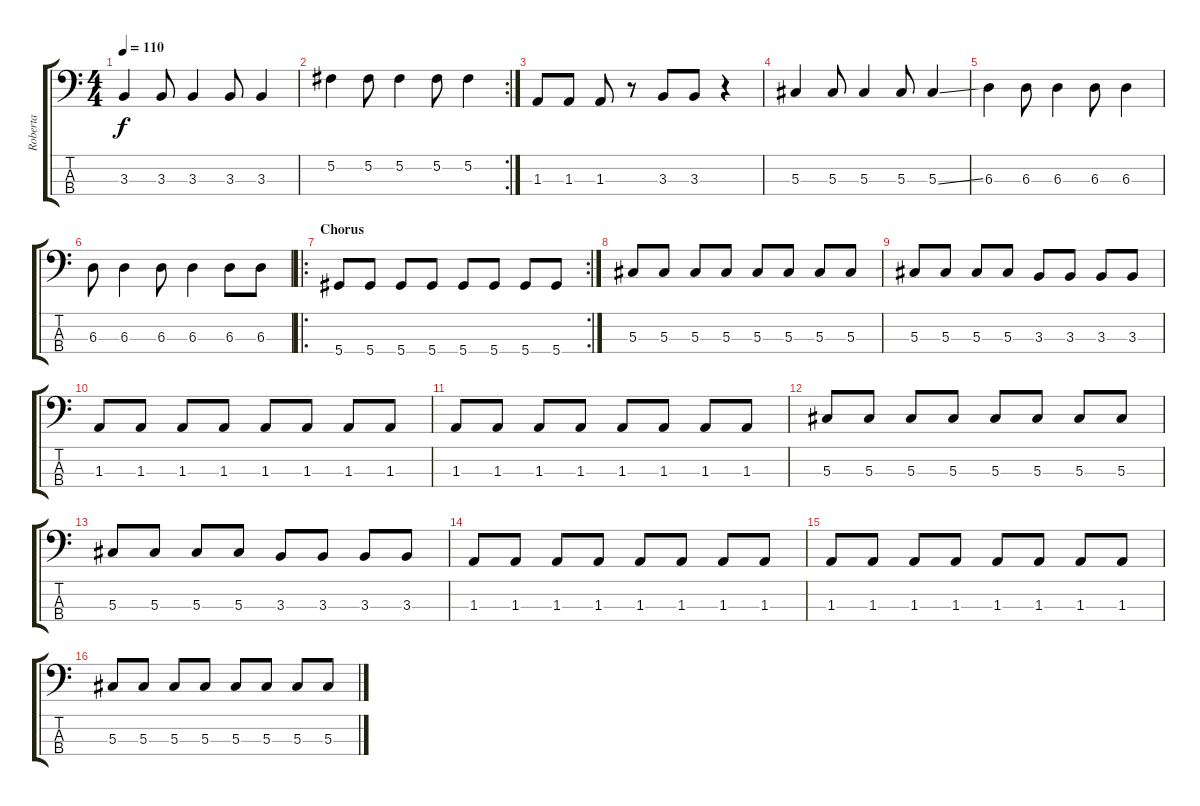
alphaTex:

\track ("Roberta" "Roberta") {instrument electricbassfinger}
\staff {score tabs}
\tuning (Gb2 Db2 Ab1 Eb1) {hide}
\ts (4 4)
\tempo 110
\clef f4
\ks c
3.3.4{dy f} 3.3.8 3.3.4 3.3.8 3.3.4 |
\rc 2
5.2.4 5.2.8 5.2.4 5.2.8 5.2.4 |
1.3.8 1.3.8 1.3.8 r.8 3.3.8 3.3.8 r.4 |
5.3.4 5.3.8 5.3.4 5.3.8 5.3{ss}.4 |
6.3.4 6.3.8 6.3.4 6.3.8 6.3.4 |
6.3.8 6.3.4 6.3.8 6.3.4 6.3.8 6.3.8 |
\ro
\rc 2
\section ("" "Chorus")
5.4.8 5.4.8 5.4.8 5.4.8 5.4.8 5.4.8 5.4.8 5.4.8 |
5.3.8 5.3.8 5.3.8 5.3.8 5.3.8 5.3.8 5.3.8 5.3.8 |
5.3.8 5.3.8 5.3.8 5.3.8 3.3.8 3.3.8 3.3.8 3.3.8 |
1.3.8 1.3.8 1.3.8 1.3.8 1.3.8 1.3.8 1.3.8 1.3.8 |
1.3.8 1.3.8 1.3.8 1.3.8 1.3.8 1.3.8 1.3.8 1.3.8 |
5.3.8 5.3.8 5.3.8 5.3.8 5.3.8 5.3.8 5.3.8 5.3.8 |
5.3.8 5.3.8 5.3.8 5.3.8 3.3.8 3.3.8 3.3.8 3.3.8 |
1.3.8 1.3.8 1.3.8 1.3.8 1.3.8 1.3.8 1.3.8 1.3.8 |
1.3.8 1.3.8 1.3.8 1.3.8 1.3.8 1.3.8 1.3.8 1.3.8 |
5.3.8 5.3.8 5.3.8 5.3.8 5.3.8 5.3.8 5.3.8 5.3.8
